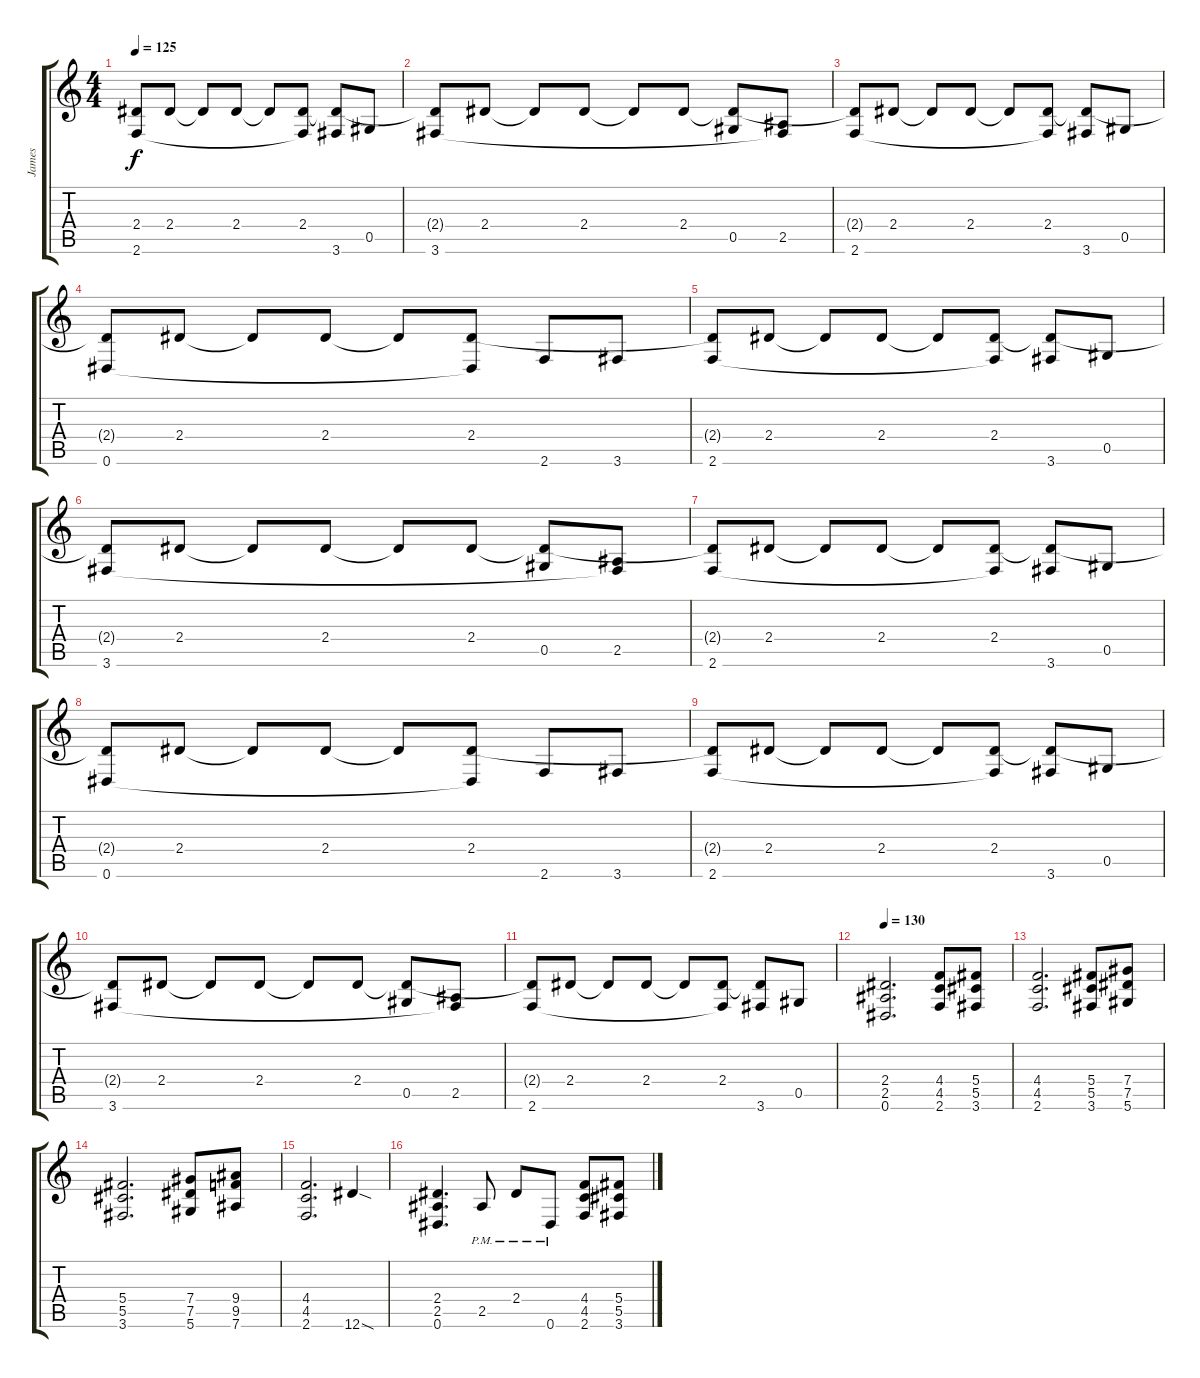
\track ("James" "James") {instrument electricguitarclean}
\staff {score tabs}
\tuning (Eb4 Bb3 Gb3 Db3 Ab2 Eb2) {hide}
\ts (4 4)
\tempo 125
\clef g2
\ks c
(2.4{t} 2.6).8{dy f} 2.4.8 2.4{t}.8 2.4.8 2.4{t}.8 (2.4 2.6{t}).8 (2.4{t} 3.6).8 0.5.8 |
(2.4{t} 3.6).8 2.4.8 2.4{t}.8 2.4.8 2.4{t}.8 2.4.8 (2.4{t} 0.5).8 (2.5 3.6{t}).8 |
(2.4{t} 2.6).8 2.4.8 2.4{t}.8 2.4.8 2.4{t}.8 (2.4 2.6{t}).8 (2.4{t} 3.6).8 0.5.8 |
(2.4{t} 0.6).8 2.4.8 2.4{t}.8 2.4.8 2.4{t}.8 (2.4 0.6{t}).8 2.6.8 3.6.8 |
(2.4{t} 2.6).8 2.4.8 2.4{t}.8 2.4.8 2.4{t}.8 (2.4 2.6{t}).8 (2.4{t} 3.6).8 0.5.8 |
(2.4{t} 3.6).8 2.4.8 2.4{t}.8 2.4.8 2.4{t}.8 2.4.8 (2.4{t} 0.5).8 (2.5 3.6{t}).8 |
(2.4{t} 2.6).8 2.4.8 2.4{t}.8 2.4.8 2.4{t}.8 (2.4 2.6{t}).8 (2.4{t} 3.6).8 0.5.8 |
(2.4{t} 0.6).8 2.4.8 2.4{t}.8 2.4.8 2.4{t}.8 (2.4 0.6{t}).8 2.6.8 3.6.8 |
(2.4{t} 2.6).8 2.4.8 2.4{t}.8 2.4.8 2.4{t}.8 (2.4 2.6{t}).8 (2.4{t} 3.6).8 0.5.8 |
(2.4{t} 3.6).8 2.4.8 2.4{t}.8 2.4.8 2.4{t}.8 2.4.8 (2.4{t} 0.5).8 (2.5 3.6{t}).8 |
(2.4{t} 2.6).8 2.4.8 2.4{t}.8 2.4.8 2.4{t}.8 (2.4 2.6{t}).8 (2.4{t} 3.6).8 0.5.8 |
\tempo 130
(2.4 2.5 0.6).2{d instrument distortionguitar} (4.4 4.5 2.6).8 (5.4 5.5 3.6).8 |
(4.4 4.5 2.6).2{d} (5.4 5.5 3.6).8 (7.4 7.5 5.6).8 |
(5.4 5.5 3.6).2{d} (7.4 7.5 5.6).8 (9.4 9.5 7.6).8 |
(4.4 4.5 2.6).2{d} 12.6{sod}.4 |
(2.4 2.5 0.6).4{d} 2.5{pm}.8 2.4{pm}.8 0.6{pm}.8 (4.4 4.5 2.6).8 (5.4 5.5 3.6).8
